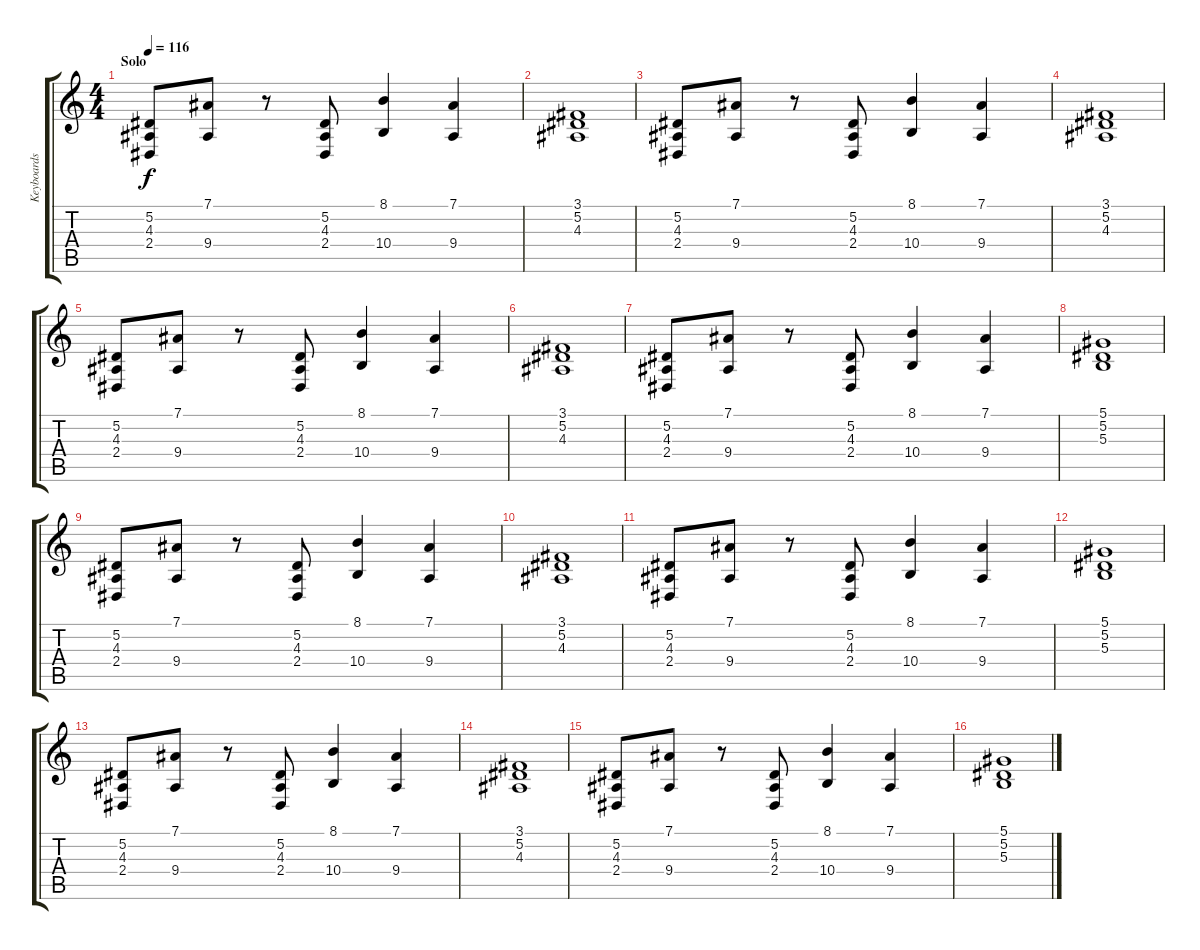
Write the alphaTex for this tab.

\track ("Keyboards" "Keyboards") {instrument brasssection}
\staff {score tabs}
\tuning (Eb4 Bb3 Gb3 Db3 Ab2 Eb2) {hide}
\ts (4 4)
\section ("" "Solo")
\tempo 116
\clef g2
\ks c
(5.2 4.3 2.4).8{dy f} (7.1 9.4).8 r.8 (5.2 4.3 2.4).8 (8.1 10.4).4 (7.1 9.4).4 |
(3.1 5.2 4.3).1 |
(5.2 4.3 2.4).8 (7.1 9.4).8 r.8 (5.2 4.3 2.4).8 (8.1 10.4).4 (7.1 9.4).4 |
(3.1 5.2 4.3).1 |
(5.2 4.3 2.4).8 (7.1 9.4).8 r.8 (5.2 4.3 2.4).8 (8.1 10.4).4 (7.1 9.4).4 |
(3.1 5.2 4.3).1 |
(5.2 4.3 2.4).8 (7.1 9.4).8 r.8 (5.2 4.3 2.4).8 (8.1 10.4).4 (7.1 9.4).4 |
(5.1 5.2 5.3).1 |
(5.2 4.3 2.4).8 (7.1 9.4).8 r.8 (5.2 4.3 2.4).8 (8.1 10.4).4 (7.1 9.4).4 |
(3.1 5.2 4.3).1 |
(5.2 4.3 2.4).8 (7.1 9.4).8 r.8 (5.2 4.3 2.4).8 (8.1 10.4).4 (7.1 9.4).4 |
(5.1 5.2 5.3).1 |
(5.2 4.3 2.4).8 (7.1 9.4).8 r.8 (5.2 4.3 2.4).8 (8.1 10.4).4 (7.1 9.4).4 |
(3.1 5.2 4.3).1 |
(5.2 4.3 2.4).8 (7.1 9.4).8 r.8 (5.2 4.3 2.4).8 (8.1 10.4).4 (7.1 9.4).4 |
(5.1 5.2 5.3).1
